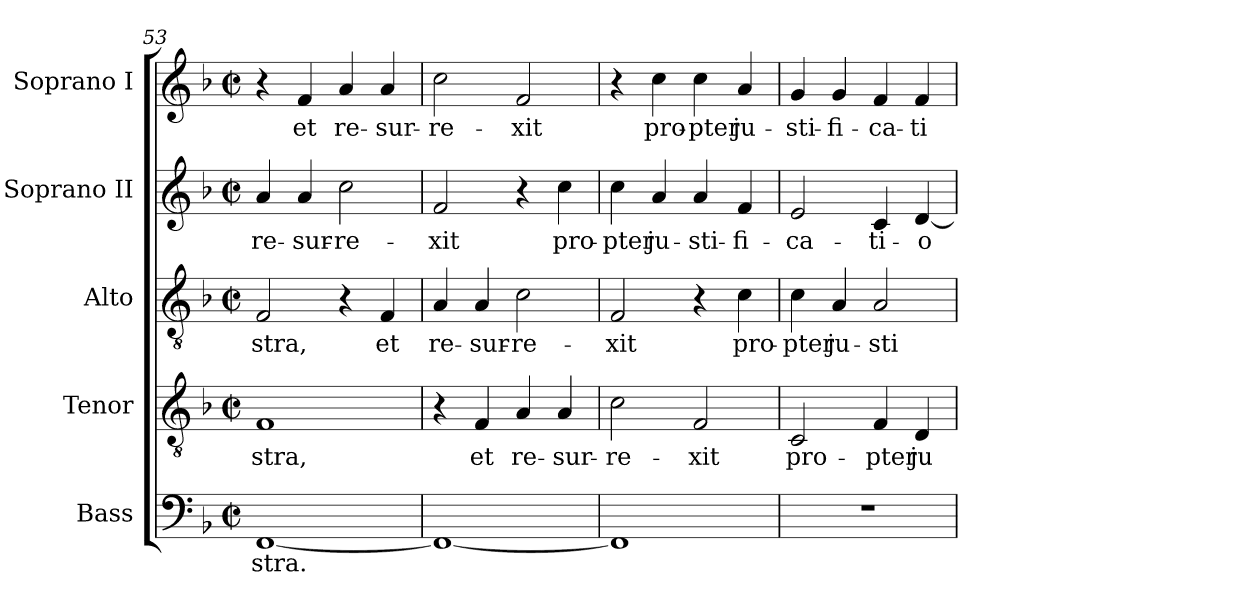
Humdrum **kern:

**kern	**text	**kern	**text	**kern	**text	**kern	**text	**kern	**text
*part5	*part5	*part4	*part4	*part3	*part3	*part2	*part2	*part1	*part1
*staff5	*staff5	*staff4	*staff4	*staff3	*staff3	*staff2	*staff2	*staff1	*staff1
*I"Bass	*	*I"Tenor	*	*I"Alto	*	*I"Soprano II	*	*I"Soprano I	*
*I'B	*	*I'T	*	*I'A	*	*I'S 2	*	*I'S 1	*
*clefF4	*	*clefGv2	*	*clefGv2	*	*clefG2	*	*clefG2	*
*ITrd7c12	*	*ITrd7c12	*	*	*	*	*	*	*
*k[b-]	*	*k[b-]	*	*k[b-]	*	*k[b-]	*	*k[b-]	*
*F:	*	*F:	*	*F:	*	*F:	*	*F:	*
*M2/2	*	*M2/2	*	*M2/2	*	*M2/2	*	*M2/2	*
*met(c|)	*	*met(c|)	*	*met(c|)	*	*met(c|)	*	*met(c|)	*
=53	=53	=53	=53	=53	=53	=53	=53	=53	=53
!	!LO:LY:b:color=#000000	!	!	!	!	!	!	!	!
!	!	!	!LO:LY:b:color=#000000	!	!	!	!	!	!
!	!	!	!	!	!LO:LY:b:color=#000000	!	!	!	!
!	!	!	!	!	!	!	!LO:LY:b:color=#000000	!	!
[<1FFFi	-stra.	1FFi	-stra,	2Fi/	-stra,	4ai/	re-	4r	.
!	!	!	!	!	!	!	!LO:LY:b:color=#000000	!	!
!	!	!	!	!	!	!	!	!	!LO:LY:b:color=#000000
.	.	.	.	.	.	4ai/	-sur-	4fi/	et
!	!	!	!	!	!	!	!LO:LY:b:color=#000000	!	!
!	!	!	!	!	!	!	!	!	!LO:LY:b:color=#000000
.	.	.	.	4r	.	2cci\	-re-	4ai/	re-
!	!	!	!	!	!LO:LY:b:color=#000000	!	!	!	!
!	!	!	!	!	!	!	!	!	!LO:LY:b:color=#000000
.	.	.	.	4Fi/	et	.	.	4ai/	-sur-
=54	=54	=54	=54	=54	=54	=54	=54	=54	=54
!	!	!	!	!	!LO:LY:b:color=#000000	!	!	!	!
!	!	!	!	!	!	!	!LO:LY:b:color=#000000	!	!
!	!	!	!	!	!	!	!	!	!LO:LY:b:color=#000000
1FFFi_<	.	4r	.	4Ai/	re-	2fi/	-xit	2cci\	-re-
!	!	!	!LO:LY:b:color=#000000	!	!	!	!	!	!
!	!	!	!	!	!LO:LY:b:color=#000000	!	!	!	!
.	.	4FFi/	et	4Ai/	-sur-	.	.	.	.
!	!	!	!LO:LY:b:color=#000000	!	!	!	!	!	!
!	!	!	!	!	!LO:LY:b:color=#000000	!	!	!	!
!	!	!	!	!	!	!	!	!	!LO:LY:b:color=#000000
.	.	4AAi/	re-	2ci\	-re-	4r	.	2fi/	-xit
!	!	!	!LO:LY:b:color=#000000	!	!	!	!	!	!
!	!	!	!	!	!	!	!LO:LY:b:color=#000000	!	!
.	.	4AAi/	-sur-	.	.	4cci\	pro-	.	.
=55	=55	=55	=55	=55	=55	=55	=55	=55	=55
!	!	!	!LO:LY:b:color=#000000	!	!	!	!	!	!
!	!	!	!	!	!LO:LY:b:color=#000000	!	!	!	!
!	!	!	!	!	!	!	!LO:LY:b:color=#000000	!	!
1FFFi]	.	2Ci\	-re-	2Fi/	-xit	4cci\	-pter	4r	.
!	!	!	!	!	!	!	!LO:LY:b:color=#000000	!	!
!	!	!	!	!	!	!	!	!	!LO:LY:b:color=#000000
.	.	.	.	.	.	4ai/	ju-	4cci\	pro-
!	!	!	!LO:LY:b:color=#000000	!	!	!	!	!	!
!	!	!	!	!	!	!	!LO:LY:b:color=#000000	!	!
!	!	!	!	!	!	!	!	!	!LO:LY:b:color=#000000
.	.	2FFi/	-xit	4r	.	4ai/	-sti-	4cci\	-pter
!	!	!	!	!	!LO:LY:b:color=#000000	!	!	!	!
!	!	!	!	!	!	!	!LO:LY:b:color=#000000	!	!
!	!	!	!	!	!	!	!	!	!LO:LY:b:color=#000000
.	.	.	.	4ci\	pro-	4fi/	-fi-	4ai/	ju-
!!LO:LB:g=z
=56	=56	=56	=56	=56	=56	=56	=56	=56	=56
!	!	!	!LO:LY:b:color=#000000	!	!	!	!	!	!
!	!	!	!	!	!LO:LY:b:color=#000000	!	!	!	!
!	!	!	!	!	!	!	!LO:LY:b:color=#000000	!	!
!	!	!	!	!	!	!	!	!	!LO:LY:b:color=#000000
1r	.	2CCi/	pro-	4ci\	-pter	2ei/	-ca-	4gi/	-sti-
!	!	!	!	!	!LO:LY:b:color=#000000	!	!	!	!
!	!	!	!	!	!	!	!	!	!LO:LY:b:color=#000000
.	.	.	.	4Ai/	ju-	.	.	4gi/	-fi-
!	!	!	!LO:LY:b:color=#000000	!	!	!	!	!	!
!	!	!	!	!	!LO:LY:b:color=#000000	!	!	!	!
!	!	!	!	!	!	!	!LO:LY:b:color=#000000	!	!
!	!	!	!	!	!	!	!	!	!LO:LY:b:color=#000000
.	.	4FFi/	-pter	2Ai/	-sti-	4ci/	-ti-	4fi/	-ca-
!	!	!	!LO:LY:b:color=#000000	!	!	!	!	!	!
!	!	!	!	!	!	!	!LO:LY:b:color=#000000	!	!
!	!	!	!	!	!	!	!	!	!LO:LY:b:color=#000000
.	.	4DDi/	ju-	.	.	[<4di/	-o-	4fi/	-ti-
=	=	=	=	=	=	=	=	=	=
*-	*-	*-	*-	*-	*-	*-	*-	*-	*-
